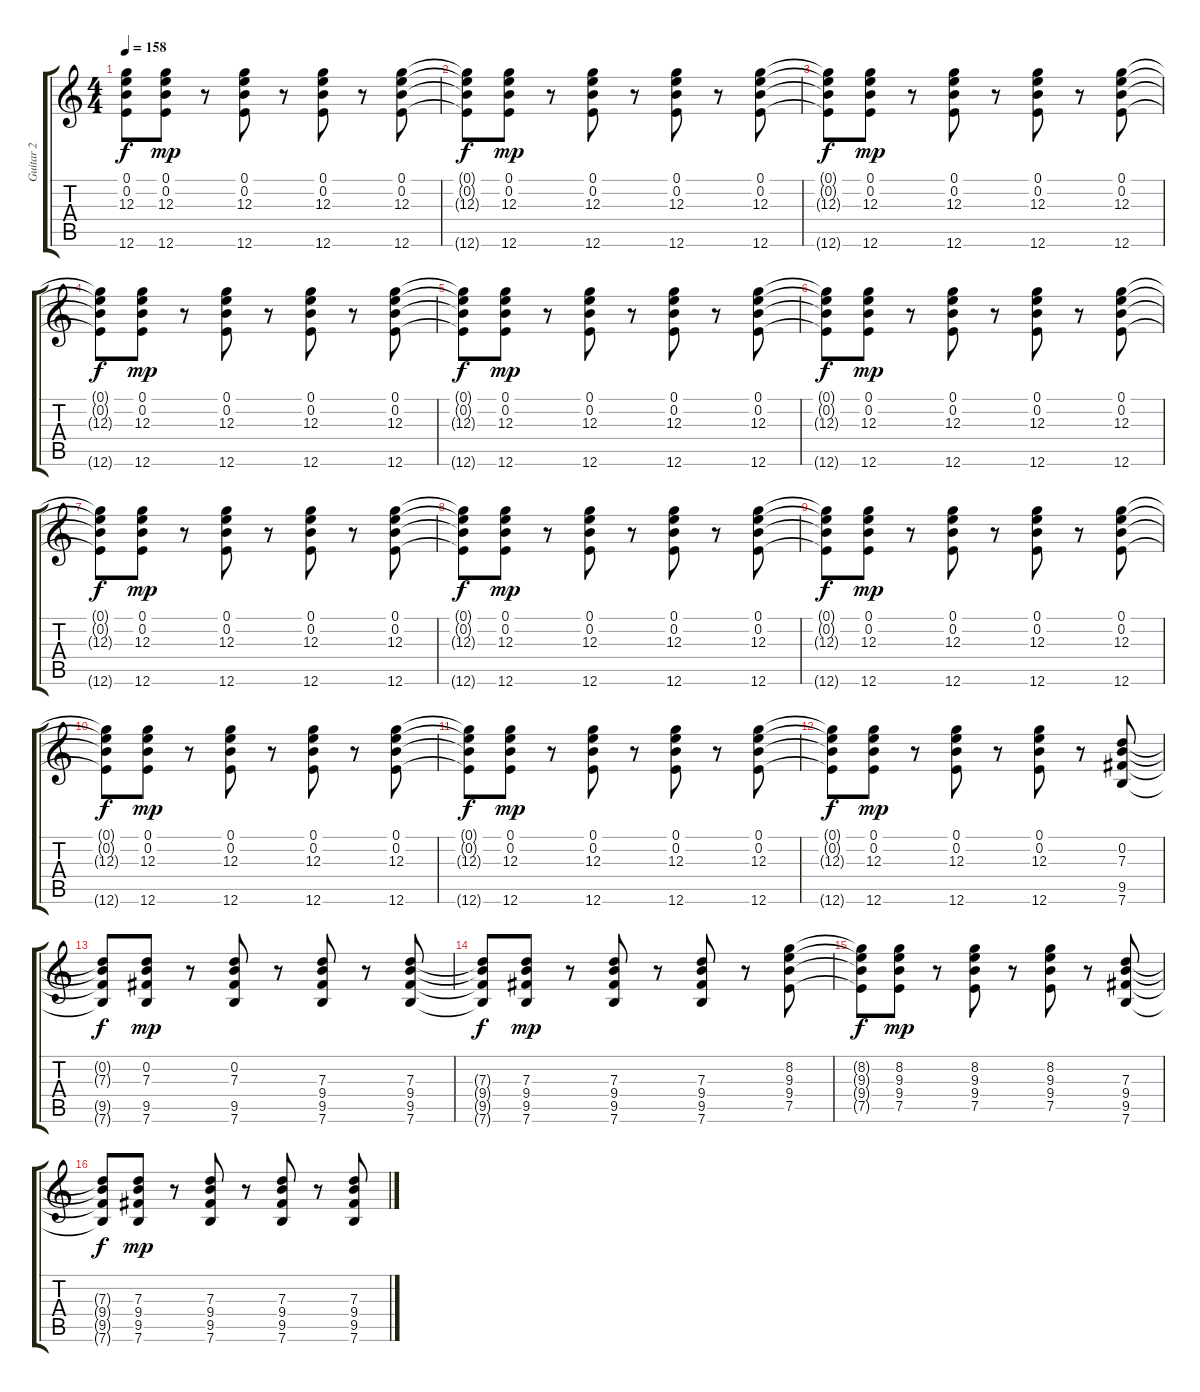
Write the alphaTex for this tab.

\track ("Guitar 2" "Guitar 2") {instrument distortionguitar}
\staff {score tabs}
\tuning (E4 B3 G3 D3 A2 E2) {hide}
\ts (4 4)
\tempo 158
\clef g2
\ks c
(0.1{t} 0.2{t} 12.3{t} 12.6{t}).8{dy f} (0.1 0.2 12.3 12.6).8{dy mp} r.8 (0.1 0.2 12.3 12.6).8 r.8 (0.1 0.2 12.3 12.6).8 r.8 (0.1 0.2 12.3 12.6).8 |
(0.1{t} 0.2{t} 12.3{t} 12.6{t}).8{dy f} (0.1 0.2 12.3 12.6).8{dy mp} r.8 (0.1 0.2 12.3 12.6).8 r.8 (0.1 0.2 12.3 12.6).8 r.8 (0.1 0.2 12.3 12.6).8 |
(0.1{t} 0.2{t} 12.3{t} 12.6{t}).8{dy f} (0.1 0.2 12.3 12.6).8{dy mp} r.8 (0.1 0.2 12.3 12.6).8 r.8 (0.1 0.2 12.3 12.6).8 r.8 (0.1 0.2 12.3 12.6).8 |
(0.1{t} 0.2{t} 12.3{t} 12.6{t}).8{dy f} (0.1 0.2 12.3 12.6).8{dy mp} r.8 (0.1 0.2 12.3 12.6).8 r.8 (0.1 0.2 12.3 12.6).8 r.8 (0.1 0.2 12.3 12.6).8 |
(0.1{t} 0.2{t} 12.3{t} 12.6{t}).8{dy f} (0.1 0.2 12.3 12.6).8{dy mp} r.8 (0.1 0.2 12.3 12.6).8 r.8 (0.1 0.2 12.3 12.6).8 r.8 (0.1 0.2 12.3 12.6).8 |
(0.1{t} 0.2{t} 12.3{t} 12.6{t}).8{dy f} (0.1 0.2 12.3 12.6).8{dy mp} r.8 (0.1 0.2 12.3 12.6).8 r.8 (0.1 0.2 12.3 12.6).8 r.8 (0.1 0.2 12.3 12.6).8 |
(0.1{t} 0.2{t} 12.3{t} 12.6{t}).8{dy f} (0.1 0.2 12.3 12.6).8{dy mp} r.8 (0.1 0.2 12.3 12.6).8 r.8 (0.1 0.2 12.3 12.6).8 r.8 (0.1 0.2 12.3 12.6).8 |
(0.1{t} 0.2{t} 12.3{t} 12.6{t}).8{dy f} (0.1 0.2 12.3 12.6).8{dy mp} r.8 (0.1 0.2 12.3 12.6).8 r.8 (0.1 0.2 12.3 12.6).8 r.8 (0.1 0.2 12.3 12.6).8 |
(0.1{t} 0.2{t} 12.3{t} 12.6{t}).8{dy f} (0.1 0.2 12.3 12.6).8{dy mp} r.8 (0.1 0.2 12.3 12.6).8 r.8 (0.1 0.2 12.3 12.6).8 r.8 (0.1 0.2 12.3 12.6).8 |
(0.1{t} 0.2{t} 12.3{t} 12.6{t}).8{dy f} (0.1 0.2 12.3 12.6).8{dy mp} r.8 (0.1 0.2 12.3 12.6).8 r.8 (0.1 0.2 12.3 12.6).8 r.8 (0.1 0.2 12.3 12.6).8 |
(0.1{t} 0.2{t} 12.3{t} 12.6{t}).8{dy f} (0.1 0.2 12.3 12.6).8{dy mp} r.8 (0.1 0.2 12.3 12.6).8 r.8 (0.1 0.2 12.3 12.6).8 r.8 (0.1 0.2 12.3 12.6).8 |
(0.1{t} 0.2{t} 12.3{t} 12.6{t}).8{dy f} (0.1 0.2 12.3 12.6).8{dy mp} r.8 (0.1 0.2 12.3 12.6).8 r.8 (0.1 0.2 12.3 12.6).8 r.8 (0.2 7.3 9.5 7.6).8 |
(0.2{t} 7.3{t} 9.5{t} 7.6{t}).8{dy f} (0.2 7.3 9.5 7.6).8{dy mp} r.8 (0.2 7.3 9.5 7.6).8 r.8 (7.3 9.4 9.5 7.6).8 r.8 (7.3 9.4 9.5 7.6).8 |
(7.3{t} 9.4{t} 9.5{t} 7.6{t}).8{dy f} (7.3 9.4 9.5 7.6).8{dy mp} r.8 (7.3 9.4 9.5 7.6).8 r.8 (7.3 9.4 9.5 7.6).8 r.8 (8.2 9.3 9.4 7.5).8 |
(8.2{t} 9.3{t} 9.4{t} 7.5{t}).8{dy f} (8.2 9.3 9.4 7.5).8{dy mp} r.8 (8.2 9.3 9.4 7.5).8 r.8 (8.2 9.3 9.4 7.5).8 r.8 (7.3 9.4 9.5 7.6).8 |
(7.3{t} 9.4{t} 9.5{t} 7.6{t}).8{dy f} (7.3 9.4 9.5 7.6).8{dy mp} r.8 (7.3 9.4 9.5 7.6).8 r.8 (7.3 9.4 9.5 7.6).8 r.8 (7.3 9.4 9.5 7.6).8
